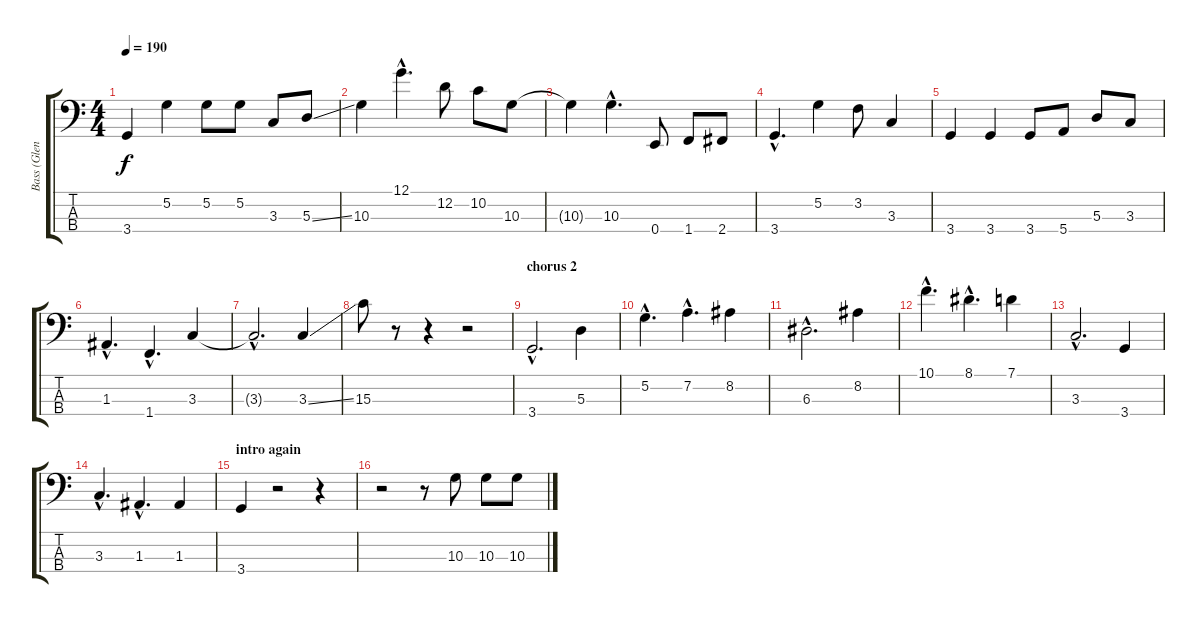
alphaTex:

\track ("Bass (Glenn)" "Bass (Glen") {instrument electricbasspick}
\staff {score tabs}
\tuning (G2 D2 A1 E1) {hide}
\ts (4 4)
\tempo 190
\clef f4
\ks c
3.4{t}.4{dy f} 5.2.4 5.2.8 5.2.8 3.3.8 5.3{ss}.8 |
10.3.4 12.1{hac}.4{d} 12.2.8 10.2.8 10.3.8 |
10.3{t}.4 10.3{hac}.4{d} 0.4.8 1.4.8 2.4.8 |
3.4{hac}.4{d} 5.2.4 3.2.8 3.3.4 |
3.4.4 3.4.4 3.4.8 5.4.8 5.3.8 3.3.8 |
1.3{hac}.4{d} 1.4{hac}.4{d} 3.3.4 |
3.3{hac t}.2{d} 3.3{ss}.4 |
15.3.8 r.8 r.4 r.2 |
\section ("" "chorus 2")
3.4{hac}.2{d} 5.3.4 |
5.2{hac}.4{d} 7.2{hac}.4{d} 8.2.4 |
6.3{hac}.2{d} 8.2.4 |
10.1{hac}.4{d} 8.1{hac}.4{d} 7.1.4 |
3.3{hac}.2{d} 3.4.4 |
3.3{hac}.4{d} 1.3{hac}.4{d} 1.3.4 |
\section ("" "intro again")
3.4.4 r.2 r.4 |
r.2 r.8 10.3.8 10.3.8 10.3.8
